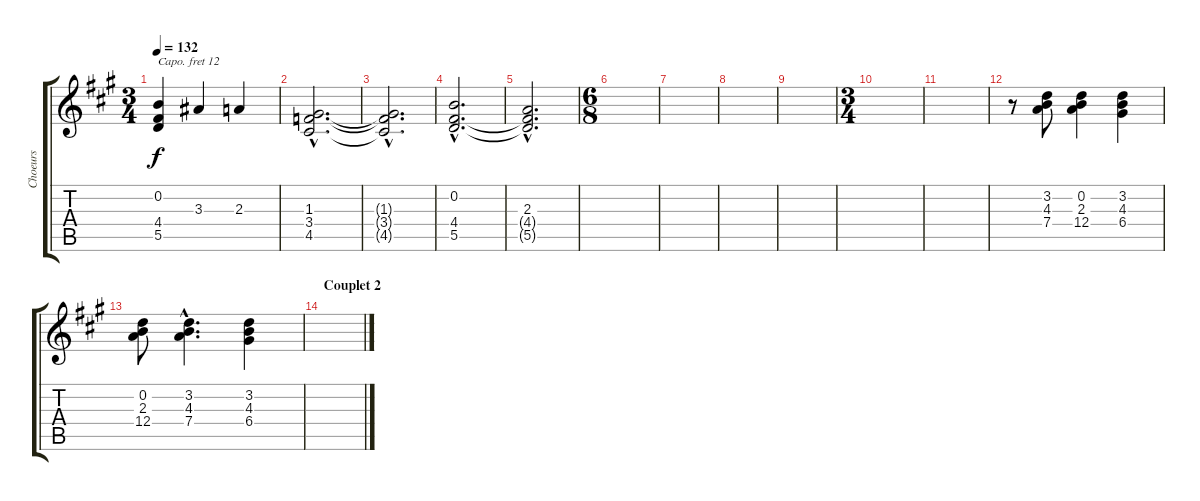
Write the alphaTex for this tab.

\track ("Choeurs" "Choeurs") {instrument synthvoice}
\staff {score tabs}
\capo 12
\tuning (E4 B3 G3 D3 A2 E2) {hide}
\ts (3 4)
\tempo 132
\clef g2
\ks a
(0.2 4.4 5.5).4{dy f} 3.3.4 2.3.4 |
(1.3{hac} 3.4{hac} 4.5{hac}).2{d} |
(1.3{hac t} 3.4{hac t} 4.5{hac t}).2{d} |
(0.2{hac} 4.4{hac} 5.5{hac}).2{d} |
(2.3{hac} 4.4{hac t} 5.5{hac t}).2{d} |
\ts (6 8)
|
|
|
|
\ts (3 4)
|
|
r.8 (3.2 4.3 7.4).8 (0.2 2.3 12.4).4 (3.2 4.3 6.4).4 |
(0.2 2.3 12.4).8 (3.2{hac} 4.3{hac} 7.4{hac}).4{d} (3.2 4.3 6.4).4 |
\section ("" "Couplet 2")
